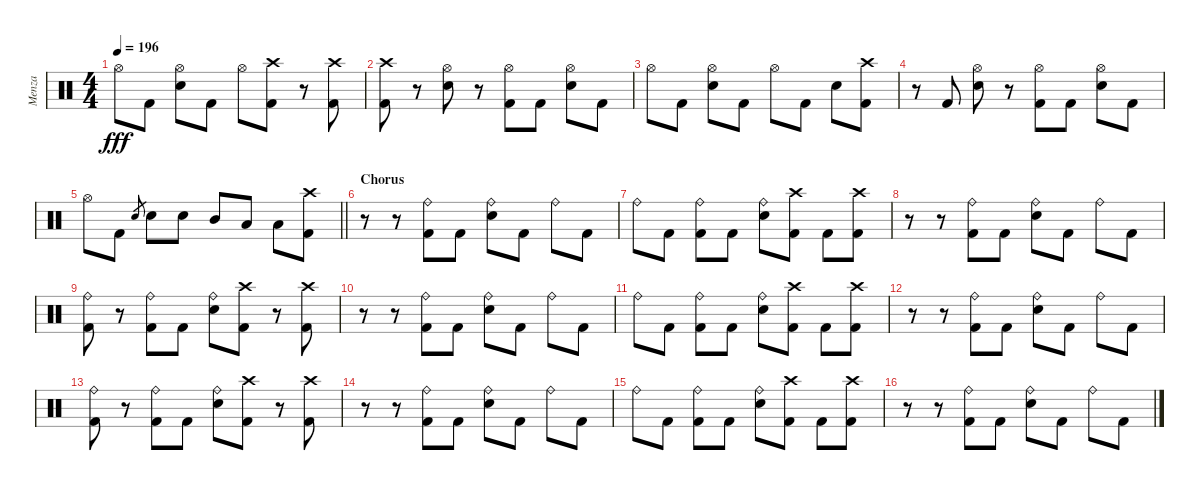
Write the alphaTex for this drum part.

\track ("Menza" "Menza") {instrument percussion}
\staff {score}
\articulation defaults
\ts (4 4)
\tempo 196
\clef neutral
\ks c "Hi-Hat (open)".8{dy fff} "Kick (hit) 2".8
("Hi-Hat (open)" "Snare (hit) 2").8 "Kick (hit) 2".8 "Hi-Hat (open)".8 ("Crash high (hit)" "Kick (hit) 2").8 r.8 ("Crash high (hit)" "Kick (hit) 2").8 |
("Crash high (hit)" "Kick (hit) 2").8 r.8 ("Hi-Hat (open)" "Snare (hit) 2").8 r.8 ("Hi-Hat (open)" "Kick (hit) 2").8 "Kick (hit) 2".8 ("Hi-Hat (open)" "Snare (hit) 2").8 "Kick (hit) 2".8 |
"Hi-Hat (open)".8 "Kick (hit) 2".8 ("Hi-Hat (open)" "Snare (hit) 2").8 "Kick (hit) 2".8 "Hi-Hat (open)".8 "Kick (hit) 2".8 "Snare (hit) 2".8 ("Crash high (hit)" "Kick (hit) 2").8 |
r.8 "Kick (hit) 2".8 ("Hi-Hat (open)" "Snare (hit) 2").8 r.8 ("Hi-Hat (open)" "Kick (hit) 2").8 "Kick (hit) 2".8 ("Hi-Hat (open)" "Snare (hit) 2").8 "Kick (hit) 2".8 |
\barLineRight lightlight "Hi-Hat (open)".8 "Kick (hit) 2".8 "Snare (hit) 2".8{gr} "Snare (hit) 2".8 "Snare (hit) 2".8 "Mid Tom (hit)".8 "Low Tom (hit)".8 "Low Floor Tom (hit)".8
("Crash high (hit)" "Kick (hit) 2").8 |
\section ("" "Chorus")
r.8 r.8 ("Ride (bell)" "Kick (hit) 2").8 "Kick (hit) 2".8 ("Ride (bell)" "Snare (hit) 2").8 "Kick (hit) 2".8 "Ride (bell)".8 "Kick (hit) 2".8 |
"Ride (bell)".8 "Kick (hit) 2".8 ("Ride (bell)" "Kick (hit) 2").8 "Kick (hit) 2".8 ("Ride (bell)" "Snare (hit) 2").8 ("Crash high (hit)" "Kick (hit) 2").8 "Kick (hit) 2".8 ("Crash high (hit)" "Kick (hit) 2").8 |
r.8 r.8 ("Ride (bell)" "Kick (hit) 2").8 "Kick (hit) 2".8 ("Ride (bell)" "Snare (hit) 2").8 "Kick (hit) 2".8 "Ride (bell)".8 "Kick (hit) 2".8 |
("Ride (bell)" "Kick (hit) 2").8 r.8 ("Ride (bell)" "Kick (hit) 2").8 "Kick (hit) 2".8 ("Ride (bell)" "Snare (hit) 2").8 ("Crash high (hit)" "Kick (hit) 2").8 r.8 ("Crash high (hit)" "Kick (hit) 2").8 |
r.8 r.8 ("Ride (bell)" "Kick (hit) 2").8 "Kick (hit) 2".8 ("Ride (bell)" "Snare (hit) 2").8 "Kick (hit) 2".8 "Ride (bell)".8 "Kick (hit) 2".8 |
"Ride (bell)".8 "Kick (hit) 2".8 ("Ride (bell)" "Kick (hit) 2").8 "Kick (hit) 2".8 ("Ride (bell)" "Snare (hit) 2").8 ("Crash high (hit)" "Kick (hit) 2").8 "Kick (hit) 2".8 ("Crash high (hit)" "Kick (hit) 2").8 |
r.8 r.8 ("Ride (bell)" "Kick (hit) 2").8 "Kick (hit) 2".8 ("Ride (bell)" "Snare (hit) 2").8 "Kick (hit) 2".8 "Ride (bell)".8 "Kick (hit) 2".8 |
("Ride (bell)" "Kick (hit) 2").8 r.8 ("Ride (bell)" "Kick (hit) 2").8 "Kick (hit) 2".8 ("Ride (bell)" "Snare (hit) 2").8 ("Crash high (hit)" "Kick (hit) 2").8 r.8 ("Crash high (hit)" "Kick (hit) 2").8 |
r.8 r.8 ("Ride (bell)" "Kick (hit) 2").8 "Kick (hit) 2".8 ("Ride (bell)" "Snare (hit) 2").8 "Kick (hit) 2".8 "Ride (bell)".8 "Kick (hit) 2".8 |
"Ride (bell)".8 "Kick (hit) 2".8 ("Ride (bell)" "Kick (hit) 2").8 "Kick (hit) 2".8 ("Ride (bell)" "Snare (hit) 2").8 ("Crash high (hit)" "Kick (hit) 2").8 "Kick (hit) 2".8 ("Crash high (hit)" "Kick (hit) 2").8 |
r.8 r.8 ("Ride (bell)" "Kick (hit) 2").8 "Kick (hit) 2".8 ("Ride (bell)" "Snare (hit) 2").8 "Kick (hit) 2".8 "Ride (bell)".8 "Kick (hit) 2".8
